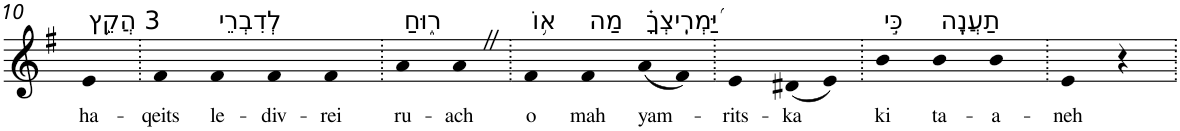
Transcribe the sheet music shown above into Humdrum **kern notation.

**kern	**text
*part1	*part1
*staff1	*staff1
*I"Piano	*
*I'Pno	*
!!LO:PB:g=z
*clefG2	*
*k[f#]	*
*G:	*
=10	=10
!LO:TX:a:t=3 הֲקֵ֥ץ	!
!	!LO:LY:b
4e	ha-
=11.	=11.
!	!LO:LY:b
4f#	-qeits
!LO:TX:a:t=לְדִבְרֵי	!
!	!LO:LY:b
4f#	le-
!	!LO:LY:b
4f#	-div-
!	!LO:LY:b
4f#	-rei
=12.	=12.
!LO:TX:a:t=ר֑וּחַ	!
!	!LO:LY:b
4a	ru-
!	!LO:LY:b
4aZ	-ach
=13.	=13.
!LO:TX:a:t=א֥וֹ	!
!	!LO:LY:b
4f#	o
!LO:TX:a:t=מַה	!
!	!LO:LY:b
4f#	mah
!LO:TX:a:t=יַּ֝מְרִֽיצְךָ֗	!
!	!LO:LY:b
(8a	yam-
8f#)	.
=14.	=14.
!	!LO:LY:b
4e	-rits-
!	!LO:LY:b
(8d#X	-ka
8e)	.
=15.	=15.
!LO:TX:a:t=כִּ֣י	!
!	!LO:LY:b
4b	ki
!LO:TX:a:t=תַעֲנֶֽה	!
!	!LO:LY:b
4b	ta-
!	!LO:LY:b
4b	-a-
=16.	=16.
!	!LO:LY:b
4e	-neh
4r	.
=.	=.
*-	*-
